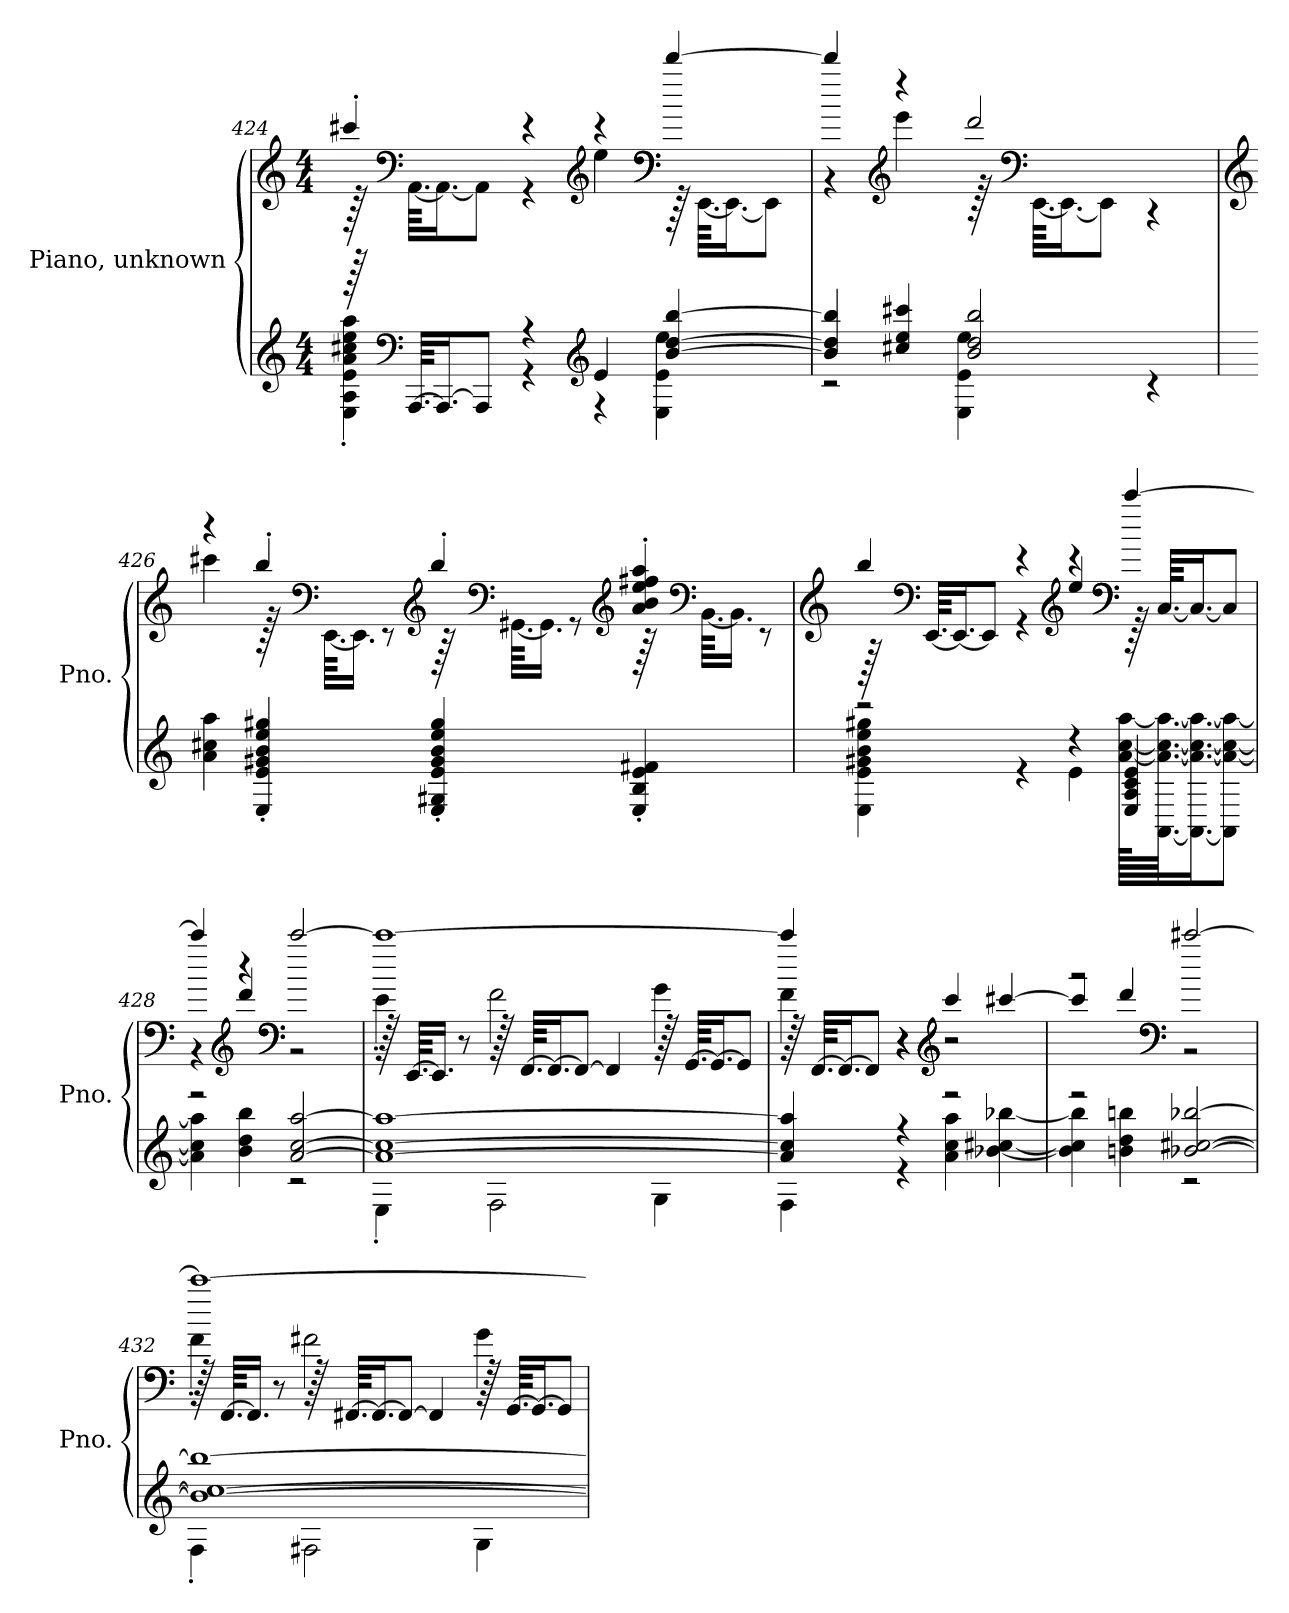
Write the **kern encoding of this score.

**kern	**kern
*part1	*part1
*staff2	*staff1
*I"Piano, unknown	*
*I'Pno.	*
!!LO:LB:g=z
*clefG2	*clefG2
*k[]	*k[]
*M4/4	*M4/4
=424	=424
*^	*^
128r	4E\' 4A\' 4e\' 4a\' 4cc#X\' 4ee\' 4aa\'	4ccc#X'/	128r
*clefF4	*	*clefF4	*
[64.AAA/KKLL	.	.	[64.AA\KKLL
16.AAA/J_	.	.	16.AA\J_
8AAA/J]	.	.	8AA\J]
4r	4r	4r	4r
*clefG2	*	*clefG2	*
4e/	4r	4r	4ee\
*	*	*clefF4	*
[4b/ [4dd/ [4bb/	4E\ 4e\ 4ee\	[4ddd/	128r
.	.	.	[64.EE\KKLL
.	.	.	16.EE\J_
.	.	.	8EE\J]
=425	=425	=425	=425
4b/] 4dd/] 4bb/]	2r	4ddd/]	4r
*	*	*clefG2	*
4cc#X/ 4ee/ 4ccc#X/	.	4r	4eee\
2b/ 2dd/ 2bb/	4E\ 4e\ 4ee\	2ddd/	128r
*	*	*clefF4	*
.	.	.	[64.EE\KKLL
.	.	.	16.EE\J_
.	.	.	8EE\J]
.	4r	.	4r
*v	*v	*	*
!!LO:LB:g=z	!!
=426	=426	=426
*	*clefG2	*
4a\ 4cc#X\ 4aa\	4r	4ccc#X\
4E/' 4e/' 4g#X/' 4b/' 4ee/' 4gg#X/'	4bb'/	128r
*	*clefF4	*
.	.	[64.EE\KKLL
.	.	16.EE\JJ]
.	.	8r
*	*clefG2	*
4E/' 4G#X/' 4e/' 4g#/' 4b/' 4ee/' 4gg#/'	4bb'/	128r
*	*clefF4	*
.	.	[64.GG#X\KKLL
.	.	16.GG#\JJ]
.	.	8r
*	*clefG2	*
4E/' 4B/' 4e/' 4f#X/'	4a/' 4b/' 4ee/' 4ff#X/' 4aa/'	128r
*	*clefF4	*
.	.	[64.BB\KKLL
.	.	16.BB\JJ]
.	.	8r
!!LO:PB:g=z	!!
=427	=427	=427
*	*clefG2	*
*^	*	*
2r	4E\ 4e\ 4g#X\ 4b\ 4ee\ 4gg#X\	4bb/	128r
*	*	*clefF4	*
.	.	.	[64.EE/KKLL
.	.	.	16.EE/J_
.	.	.	8EE/J]
.	4r	4r	4r
*	*	*clefG2	*
4r	4e\	4r	4ee/
*	*	*clefF4	*
4E/ 4A/ 4c/ 4e/	[128a\ [128cc\ [128aa\KLLLL	[4ccc/	128r
.	[64.AA\ 64.a\_ 64.cc\_ 64.aa\_JJ	.	[64.C/KKLL
.	16.AA\_ 16.a\_ 16.cc\_ 16.aa\_J	.	16.C/J_
.	8AA\] 8a\_ 8cc\_ 8aa\_J	.	8C/J]
=428	=428	=428	=428
2r	4a\] 4cc\] 4aa\]	4ccc/]	4r
*	*	*clefG2	*
.	4b\ 4dd\ 4bb\	4r	4ddd/
*	*	*clefF4	*
[2a/ [2cc/ [2aa/	2r	[2ccc/	2r
!!LO:LB:g=z
=429	=429	=429	=429
*	*	*	*^
1a_ 1cc_ 1aa_	4E'\	1ccc_	4e'\	128r
.	.	.	.	[64.EE/KKLL
.	.	.	.	16.EE/JJ]
.	.	.	.	8r
.	2F\	.	2f\	128r
.	.	.	.	[64.FF/KKLL
.	.	.	.	16.FF/J_
.	.	.	.	8FF/J_
.	.	.	.	4FF/]
.	4G\	.	4g\	128r
.	.	.	.	[64.GG/KKLL
.	.	.	.	16.GG/J_
.	.	.	.	8GG/J]
=430	=430	=430	=430	=430
4a/] 4cc/] 4aa/]	4F\	4ccc/]	4f\	128r
.	.	.	.	[64.FF/KKLL
.	.	.	.	16.FF/J_
.	.	.	.	8FF/J]
4r	4r	4r	4r	4r
*	*	*clefG2	*	*
2r	4a\ 4cc\ 4aa\	2r	2r	4ccc/
.	[4b-X\ [4cc#X\ [4bb-X\	.	.	[4ccc#X/
*	*	*	*v	*v
=431	=431	=431	=431
2r	4b-\] 4cc#\] 4bb-\]	2r	4ccc#/]
.	4bn\ 4dd\ 4bbn\	.	4ddd/
*	*	*clefF4	*
[2b-X/ [2cc#X/ [2bb-X/	2r	[2ccc#X/	2r
!!LO:LB:g=z
=432	=432	=432	=432
*	*	*	*^
1b-_ 1cc#_ 1bb-_	4F'\	1ccc#_	4f'\	128r
.	.	.	.	[64.FF/KKLL
.	.	.	.	16.FF/JJ]
.	.	.	.	8r
.	2F#X\	.	2f#X\	128r
.	.	.	.	[64.FF#X/KKLL
.	.	.	.	16.FF#/J_
.	.	.	.	8FF#/J_
.	.	.	.	4FF#/]
.	4G\	.	4g\	128r
.	.	.	.	[64.GG/KKLL
.	.	.	.	16.GG/J_
.	.	.	.	8GG/J]
*v	*v	*	*	*
*	*v	*v	*v
=	=
*-	*-
